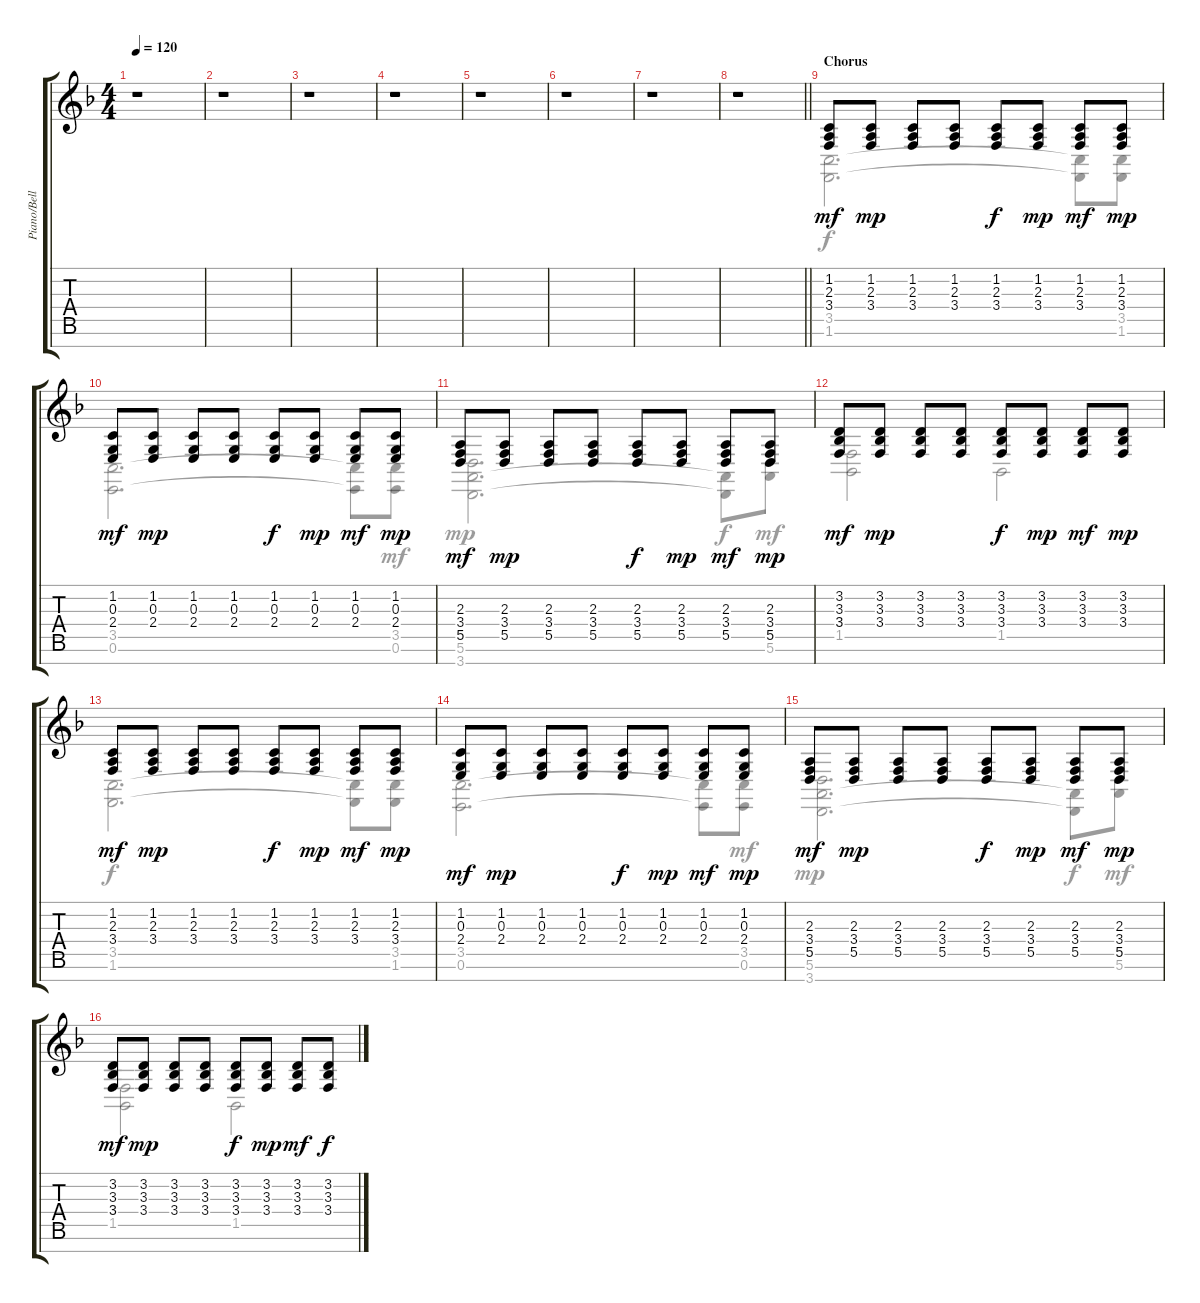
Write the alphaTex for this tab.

\track ("Piano/Bells" "Piano/Bell") {instrument acousticgrandpiano}
\staff {score tabs}
\tuning (E4 B3 G3 D3 A2 E2 B1) {hide}
\voice
\ts (4 4)
\tempo 120
\clef g2
\ks dminor
r.1{dy mp} |
r.1 |
r.1 |
r.1 |
r.1 |
r.1 |
r.1 |
\barLineRight lightlight
r.1 |
\section ("" "Chorus")
(1.2 2.3 3.4).8{dy mf} (1.2 2.3 3.4).8{dy mp} (1.2 2.3 3.4).8 (1.2 2.3 3.4).8 (1.2 2.3 3.4).8{dy f} (1.2 2.3 3.4).8{dy mp} (1.2 2.3 3.4).8{dy mf} (1.2 2.3 3.4).8{dy mp} |
(1.2 0.3 2.4).8{dy mf} (1.2 0.3 2.4).8{dy mp} (1.2 0.3 2.4).8 (1.2 0.3 2.4).8 (1.2 0.3 2.4).8{dy f} (1.2 0.3 2.4).8{dy mp} (1.2 0.3 2.4).8{dy mf} (1.2 0.3 2.4).8{dy mp} |
(2.3 3.4 5.5).8{dy mf} (2.3 3.4 5.5).8{dy mp} (2.3 3.4 5.5).8 (2.3 3.4 5.5).8 (2.3 3.4 5.5).8{dy f} (2.3 3.4 5.5).8{dy mp} (2.3 3.4 5.5).8{dy mf} (2.3 3.4 5.5).8{dy mp} |
(3.2 3.3 3.4).8{dy mf} (3.2 3.3 3.4).8{dy mp} (3.2 3.3 3.4).8 (3.2 3.3 3.4).8 (3.2 3.3 3.4).8{dy f} (3.2 3.3 3.4).8{dy mp} (3.2 3.3 3.4).8{dy mf} (3.2 3.3 3.4).8{dy mp} |
(1.2 2.3 3.4).8{dy mf} (1.2 2.3 3.4).8{dy mp} (1.2 2.3 3.4).8 (1.2 2.3 3.4).8 (1.2 2.3 3.4).8{dy f} (1.2 2.3 3.4).8{dy mp} (1.2 2.3 3.4).8{dy mf} (1.2 2.3 3.4).8{dy mp} |
(1.2 0.3 2.4).8{dy mf} (1.2 0.3 2.4).8{dy mp} (1.2 0.3 2.4).8 (1.2 0.3 2.4).8 (1.2 0.3 2.4).8{dy f} (1.2 0.3 2.4).8{dy mp} (1.2 0.3 2.4).8{dy mf} (1.2 0.3 2.4).8{dy mp} |
(2.3 3.4 5.5).8{dy mf} (2.3 3.4 5.5).8{dy mp} (2.3 3.4 5.5).8 (2.3 3.4 5.5).8 (2.3 3.4 5.5).8{dy f} (2.3 3.4 5.5).8{dy mp} (2.3 3.4 5.5).8{dy mf} (2.3 3.4 5.5).8{dy mp} |
(3.2 3.3 3.4).8{dy mf} (3.2 3.3 3.4).8{dy mp} (3.2 3.3 3.4).8 (3.2 3.3 3.4).8 (3.2 3.3 3.4).8{dy f} (3.2 3.3 3.4).8{dy mp} (3.2 3.3 3.4).8{dy mf} (3.2 3.3 3.4).8{dy f}
\voice
\clef g2
\ottava regular
\simile none
\ks dminor
|
|
|
|
|
|
|
\barLineRight lightlight
|
(3.5 1.6).2{d dy f} (3.5{t} 1.6{t}).8 (3.5 1.6).8 |
(3.5 0.6).2{d} (3.5{t} 0.6{t}).8 (3.5 0.6).8{dy mf} |
(5.5 5.6 3.7).2{d dy mp} (5.6{t} 3.7{t}).8{dy f} (5.5 5.6).8{dy mf} |
(3.4 1.5).2 1.5.2 |
(3.5 1.6).2{d dy f} (3.5{t} 1.6{t}).8 (3.5 1.6).8 |
(3.5 0.6).2{d} (3.5{t} 0.6{t}).8 (3.5 0.6).8{dy mf} |
(5.5 5.6 3.7).2{d dy mp} (5.6{t} 3.7{t}).8{dy f} (5.5 5.6).8{dy mf} |
(3.4 1.5).2 1.5.2
